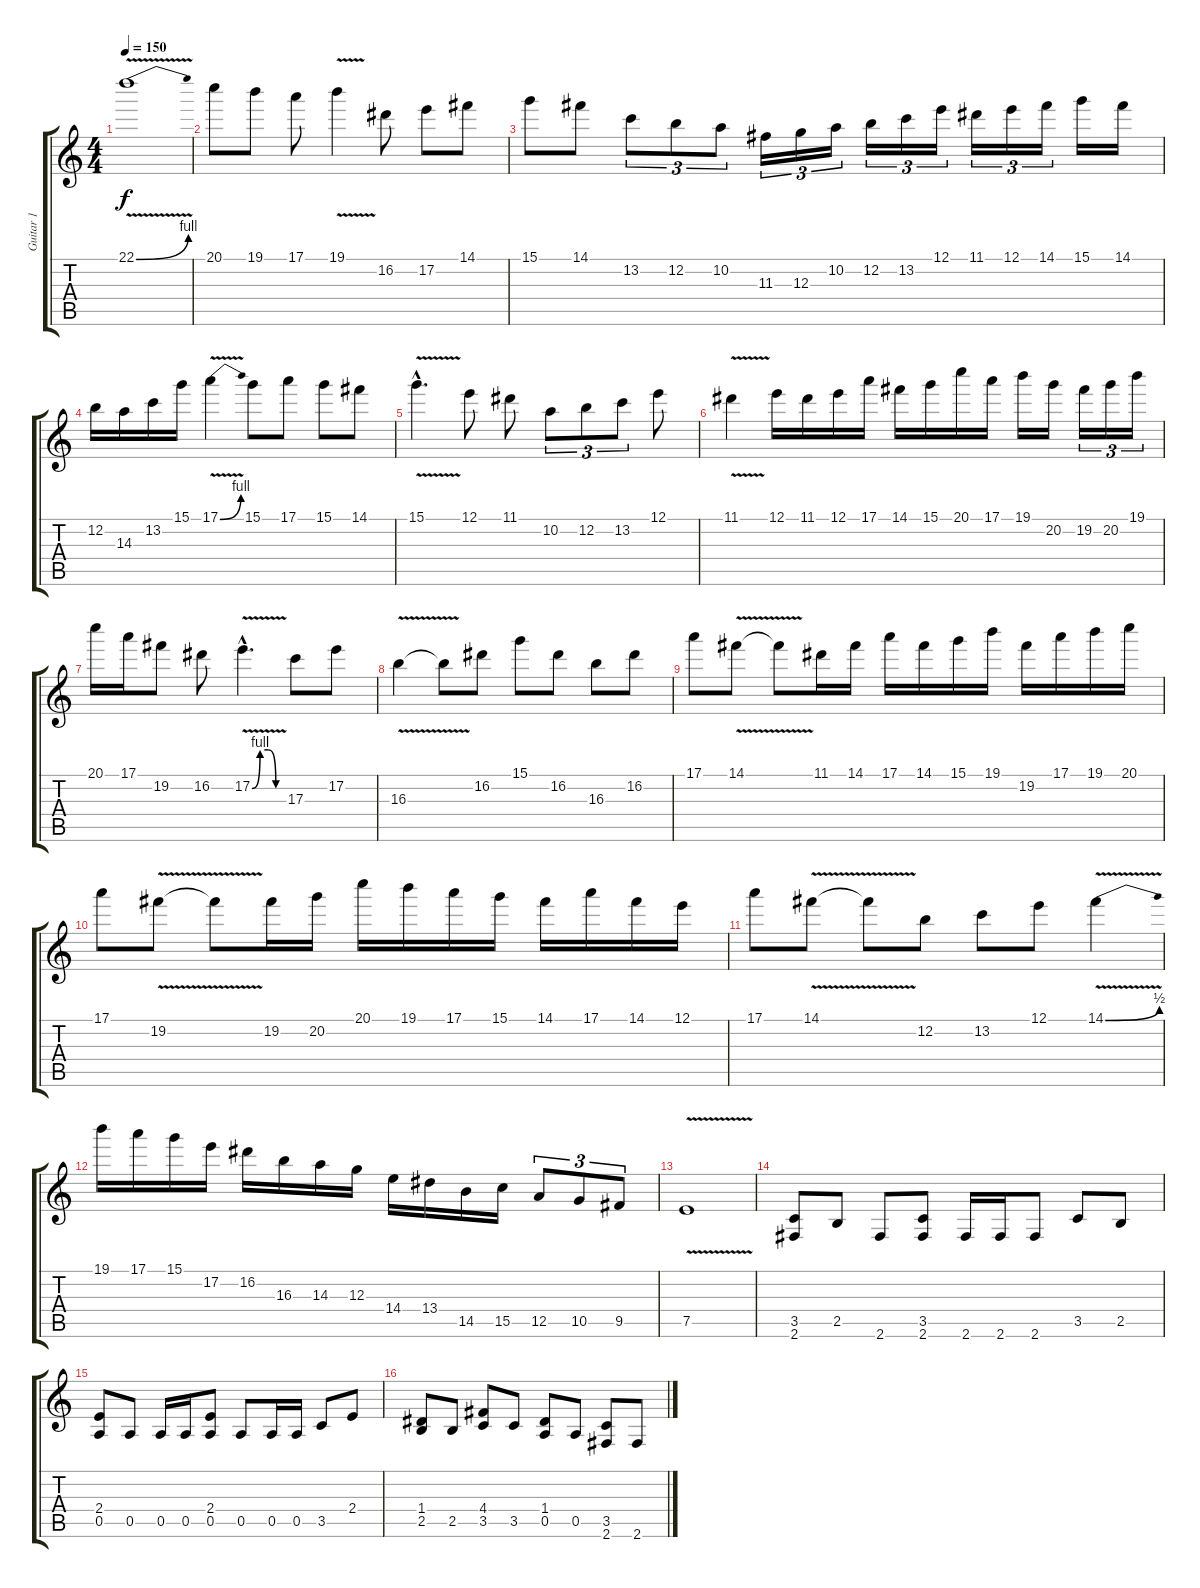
\track ("Guitar 1" "Guitar 1") {instrument distortionguitar}
\staff {score tabs}
\tuning (E4 B3 G3 D3 A2 E2) {hide}
\ts (4 4)
\tempo 150
\clef g2
\ks c
22.1{be (bend 0 0 60 4) v}.1{dy f} |
20.1.8 19.1.8 17.1.8 19.1{v}.4 16.2.8 17.2.8 14.1.8 |
15.1.8 14.1.8 13.2.8{tu (3 2)} 12.2.8{tu (3 2)} 10.2.8{tu (3 2)} 11.3.16{tu (3 2)} 12.3.16{tu (3 2)} 10.2.16{tu (3 2)} 12.2.16{tu (3 2)} 13.2.16{tu (3 2)} 12.1.16{tu (3 2)} 11.1.16{tu (3 2)} 12.1.16{tu (3 2)} 14.1.16{tu (3 2)} 15.1.16 14.1.16 |
12.2.16 14.3.16 13.2.16 15.1.16 17.1{be (bend 0 0 60 4) v}.4 15.1.8 17.1.8 15.1.8 14.1.8 |
15.1{v hac}.4{d} 12.1.8 11.1.8 10.2.8{tu (3 2)} 12.2.8{tu (3 2)} 13.2.8{tu (3 2)} 12.1.8 |
11.1{v}.4 12.1.16 11.1.16 12.1.16 17.1.16 14.1.16 15.1.16 20.1.16 17.1.16 19.1.16 20.2.16 19.2.16{tu (3 2)} 20.2.16{tu (3 2)} 19.1.16{tu (3 2)} |
20.1.16 17.1.16 19.2.8 16.2.8 17.2{be (custom 0 0 15 4 30 4 45 0 60 0) v hac}.4{d} 17.3.8 17.2.8 |
16.3{v}.4 16.3{t}.8 16.2.8 15.1.8 16.2.8 16.3.8 16.2.8 |
17.1.8 14.1{v}.8 14.1{t}.8 11.1.16 14.1.16 17.1.16 14.1.16 15.1.16 19.1.16 19.2.16 17.1.16 19.1.16 20.1.16 |
17.1.8 19.2{v}.8 19.2{t}.8 19.2.16 20.2.16 20.1.16 19.1.16 17.1.16 15.1.16 14.1.16 17.1.16 14.1.16 12.1.16 |
17.1.8 14.1{v}.8 14.1{t}.8 12.2.8 13.2.8 12.1.8 14.1{be (bend 0 0 60 2) v}.4 |
19.1.16 17.1.16 15.1.16 17.2.16 16.2.16 16.3.16 14.3.16 12.3.16 14.4.16 13.4.16 14.5.16 15.5.16 12.5.8{tu (3 2)} 10.5.8{tu (3 2)} 9.5.8{tu (3 2)} |
7.5{v}.1 |
(3.5 2.6).8 2.5.8 2.6.8 (3.5 2.6).8 2.6.16 2.6.16 2.6.8 3.5.8 2.5.8 |
(2.4 0.5).8 0.5.8 0.5.16 0.5.16 (2.4 0.5).8 0.5.8 0.5.16 0.5.16 3.5.8 2.4.8 |
(1.4 2.5).8 2.5.8 (4.4 3.5).8 3.5.8 (1.4 0.5).8 0.5.8 (3.5 2.6).8 2.6.8
